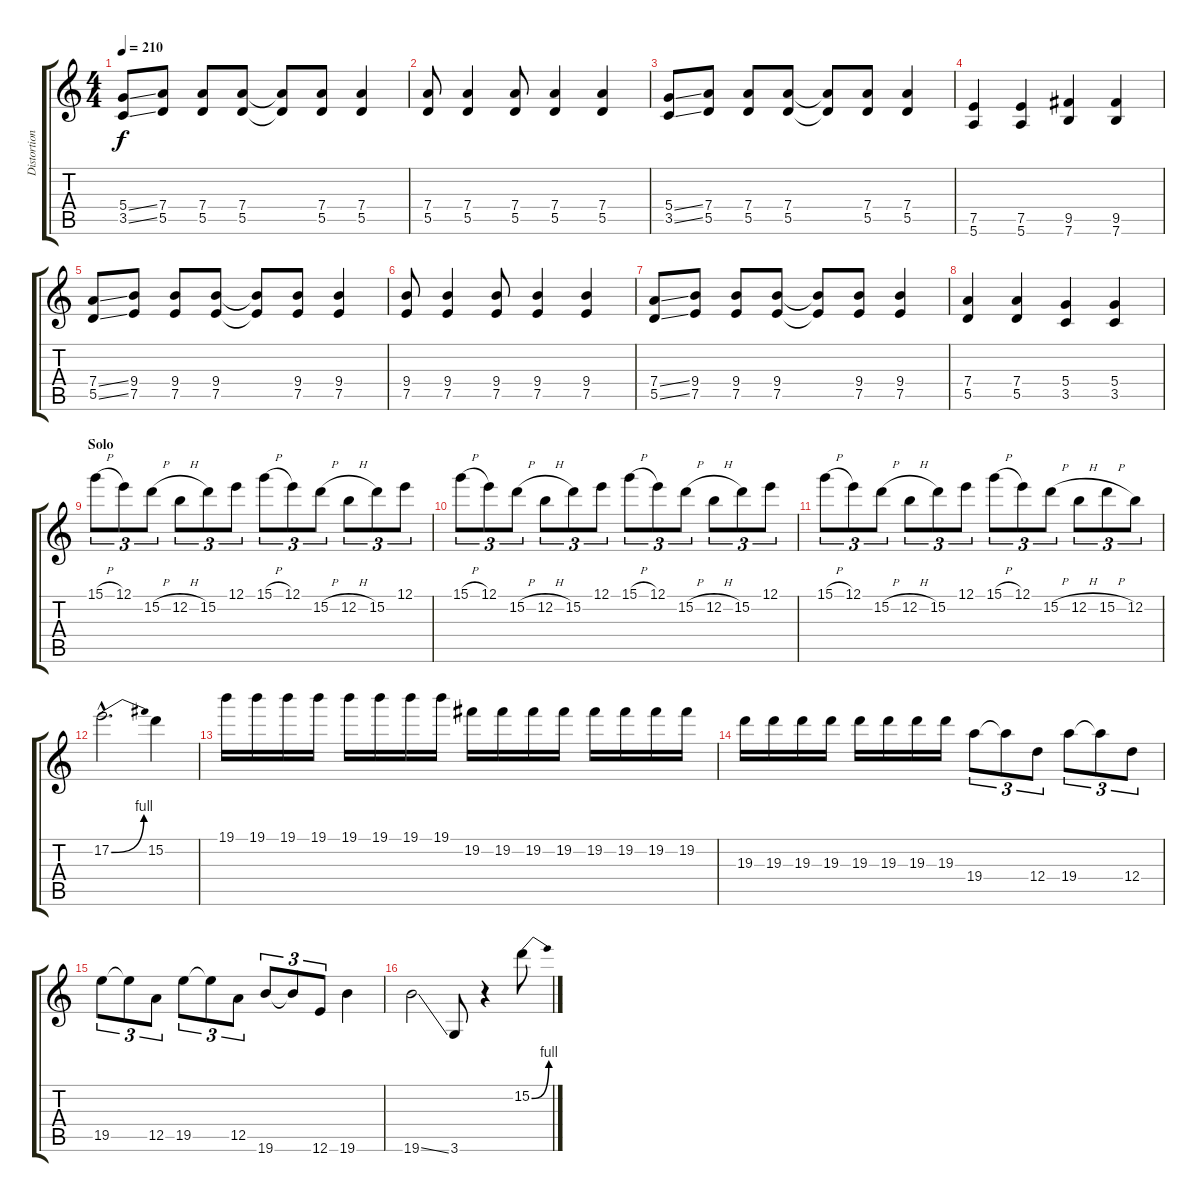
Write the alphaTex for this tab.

\track ("Distortion Guitar 2" "Distortion") {instrument distortionguitar}
\staff {score tabs}
\tuning (E4 B3 G3 D3 A2 E2) {hide}
\ts (4 4)
\tempo 210
\clef g2
\ks c
(5.4{ss} 3.5{ss}).8{dy f} (7.4 5.5).8 (7.4 5.5).8 (7.4 5.5).8 (7.4{t} 5.5{t}).8 (7.4 5.5).8 (7.4 5.5).4 |
(7.4 5.5).8 (7.4 5.5).4 (7.4 5.5).8 (7.4 5.5).4 (7.4 5.5).4 |
(5.4{ss} 3.5{ss}).8 (7.4 5.5).8 (7.4 5.5).8 (7.4 5.5).8 (7.4{t} 5.5{t}).8 (7.4 5.5).8 (7.4 5.5).4 |
(7.5 5.6).4 (7.5 5.6).4 (9.5 7.6).4 (9.5 7.6).4 |
(7.4{ss} 5.5{ss}).8 (9.4 7.5).8 (9.4 7.5).8 (9.4 7.5).8 (9.4{t} 7.5{t}).8 (9.4 7.5).8 (9.4 7.5).4 |
(9.4 7.5).8 (9.4 7.5).4 (9.4 7.5).8 (9.4 7.5).4 (9.4 7.5).4 |
(7.4{ss} 5.5{ss}).8 (9.4 7.5).8 (9.4 7.5).8 (9.4 7.5).8 (9.4{t} 7.5{t}).8 (9.4 7.5).8 (9.4 7.5).4 |
(7.4 5.5).4 (7.4 5.5).4 (5.4 3.5).4 (5.4 3.5).4 |
\section ("" "Solo")
15.1{h}.8{tu (3 2)} 12.1.8{tu (3 2)} 15.2{h}.8{tu (3 2)} 12.2{h}.8{tu (3 2)} 15.2.8{tu (3 2)} 12.1.8{tu (3 2)} 15.1{h}.8{tu (3 2)} 12.1.8{tu (3 2)} 15.2{h}.8{tu (3 2)} 12.2{h}.8{tu (3 2)} 15.2.8{tu (3 2)} 12.1.8{tu (3 2)} |
15.1{h}.8{tu (3 2)} 12.1.8{tu (3 2)} 15.2{h}.8{tu (3 2)} 12.2{h}.8{tu (3 2)} 15.2.8{tu (3 2)} 12.1.8{tu (3 2)} 15.1{h}.8{tu (3 2)} 12.1.8{tu (3 2)} 15.2{h}.8{tu (3 2)} 12.2{h}.8{tu (3 2)} 15.2.8{tu (3 2)} 12.1.8{tu (3 2)} |
15.1{h}.8{tu (3 2)} 12.1.8{tu (3 2)} 15.2{h}.8{tu (3 2)} 12.2{h}.8{tu (3 2)} 15.2.8{tu (3 2)} 12.1.8{tu (3 2)} 15.1{h}.8{tu (3 2)} 12.1.8{tu (3 2)} 15.2{h}.8{tu (3 2)} 12.2{h}.8{tu (3 2)} 15.2{h}.8{tu (3 2)} 12.2.8{tu (3 2)} |
17.2{be (bend 0 0 60 4) hac}.2{d} 15.2.4 |
19.1.16 19.1.16 19.1.16 19.1.16 19.1.16 19.1.16 19.1.16 19.1.16 19.2.16 19.2.16 19.2.16 19.2.16 19.2.16 19.2.16 19.2.16 19.2.16 |
19.3.16 19.3.16 19.3.16 19.3.16 19.3.16 19.3.16 19.3.16 19.3.16 19.4.8{tu (3 2)} 19.4{t}.8{tu (3 2)} 12.4.8{tu (3 2)} 19.4.8{tu (3 2)} 19.4{t}.8{tu (3 2)} 12.4.8{tu (3 2)} |
19.5.8{tu (3 2)} 19.5{t}.8{tu (3 2)} 12.5.8{tu (3 2)} 19.5.8{tu (3 2)} 19.5{t}.8{tu (3 2)} 12.5.8{tu (3 2)} 19.6.8{tu (3 2)} 19.6{t}.8{tu (3 2)} 12.6.8{tu (3 2)} 19.6.4 |
19.6{ss}.2 3.6.8 r.4 15.2{be (bend 0 0 60 4)}.8
